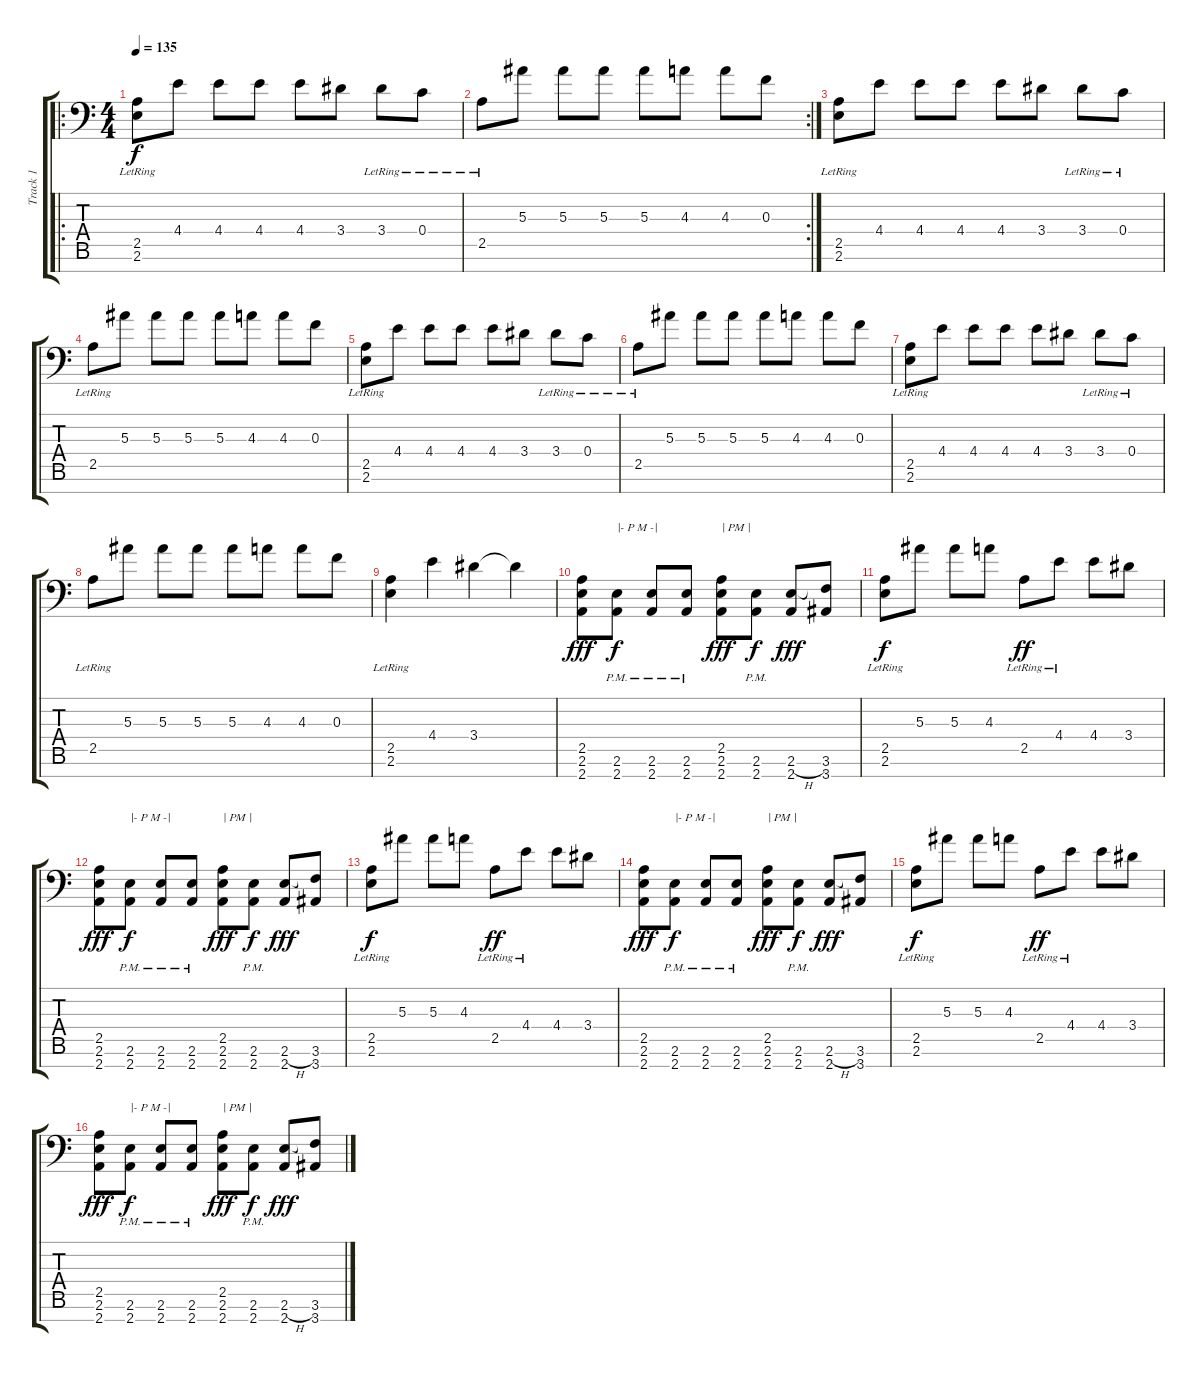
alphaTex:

\track ("Track 1" "Track 1") {instrument distortionguitar}
\staff {score tabs}
\tuning (D4 A3 F3 C3 G2 D2 G1) {hide}
\ro
\ts (4 4)
\tempo 135
\clef f4
\ks c
(2.5{lr} 2.6{lr}).8{dy f instrument electricguitarclean} 4.4.8 4.4.8 4.4.8 4.4.8 3.4.8 3.4{lr}.8 0.4{lr}.8 |
\rc 2
2.5{lr}.8{instrument electricguitarclean} 5.3.8 5.3.8 5.3.8 5.3.8 4.3.8 4.3.8 0.3.8 |
(2.5{lr} 2.6{lr}).8{instrument electricguitarclean} 4.4.8 4.4.8 4.4.8 4.4.8 3.4.8 3.4{lr}.8 0.4{lr}.8 |
2.5{lr}.8{instrument electricguitarclean} 5.3.8 5.3.8 5.3.8 5.3.8 4.3.8 4.3.8 0.3.8 |
(2.5{lr} 2.6{lr}).8{instrument electricguitarclean} 4.4.8 4.4.8 4.4.8 4.4.8 3.4.8 3.4{lr}.8 0.4{lr}.8 |
2.5{lr}.8{instrument electricguitarclean} 5.3.8 5.3.8 5.3.8 5.3.8 4.3.8 4.3.8 0.3.8 |
(2.5{lr} 2.6{lr}).8{instrument electricguitarclean} 4.4.8 4.4.8 4.4.8 4.4.8 3.4.8 3.4{lr}.8 0.4{lr}.8 |
2.5{lr}.8{instrument electricguitarclean} 5.3.8 5.3.8 5.3.8 5.3.8 4.3.8 4.3.8 0.3.8 |
(2.5{lr} 2.6{lr}).4 4.4.4 3.4.4 3.4{t}.4 |
(2.5 2.6 2.7).8{dy fff volume 16 instrument distortionguitar} (2.6{pm} 2.7{pm}).8{txt "|- P M -|" dy f} (2.6{pm} 2.7{pm}).8 (2.6{pm} 2.7{pm}).8 (2.5 2.6 2.7).8{txt "| PM |" dy fff} (2.6{pm} 2.7{pm}).8{dy f} (2.6{h} 2.7).8{dy fff} (3.6 3.7).8 |
(2.5{lr} 2.6{lr}).8{dy f instrument electricguitarclean} 5.3.8 5.3.8 4.3.8 2.5{lr}.8{dy ff} 4.4{lr}.8 4.4.8 3.4.8 |
(2.5 2.6 2.7).8{dy fff volume 16 instrument distortionguitar} (2.6{pm} 2.7{pm}).8{txt "|- P M -|" dy f} (2.6{pm} 2.7{pm}).8 (2.6{pm} 2.7{pm}).8 (2.5 2.6 2.7).8{txt "| PM |" dy fff} (2.6{pm} 2.7{pm}).8{dy f} (2.6{h} 2.7).8{dy fff} (3.6 3.7).8 |
(2.5{lr} 2.6{lr}).8{dy f instrument electricguitarclean} 5.3.8 5.3.8 4.3.8 2.5{lr}.8{dy ff} 4.4{lr}.8 4.4.8 3.4.8 |
(2.5 2.6 2.7).8{dy fff volume 16 instrument distortionguitar} (2.6{pm} 2.7{pm}).8{txt "|- P M -|" dy f} (2.6{pm} 2.7{pm}).8 (2.6{pm} 2.7{pm}).8 (2.5 2.6 2.7).8{txt "| PM |" dy fff} (2.6{pm} 2.7{pm}).8{dy f} (2.6{h} 2.7).8{dy fff} (3.6 3.7).8 |
(2.5{lr} 2.6{lr}).8{dy f instrument electricguitarclean} 5.3.8 5.3.8 4.3.8 2.5{lr}.8{dy ff} 4.4{lr}.8 4.4.8 3.4.8 |
(2.5 2.6 2.7).8{dy fff volume 16 instrument distortionguitar} (2.6{pm} 2.7{pm}).8{txt "|- P M -|" dy f} (2.6{pm} 2.7{pm}).8 (2.6{pm} 2.7{pm}).8 (2.5 2.6 2.7).8{txt "| PM |" dy fff} (2.6{pm} 2.7{pm}).8{dy f} (2.6{h} 2.7).8{dy fff} (3.6 3.7).8
